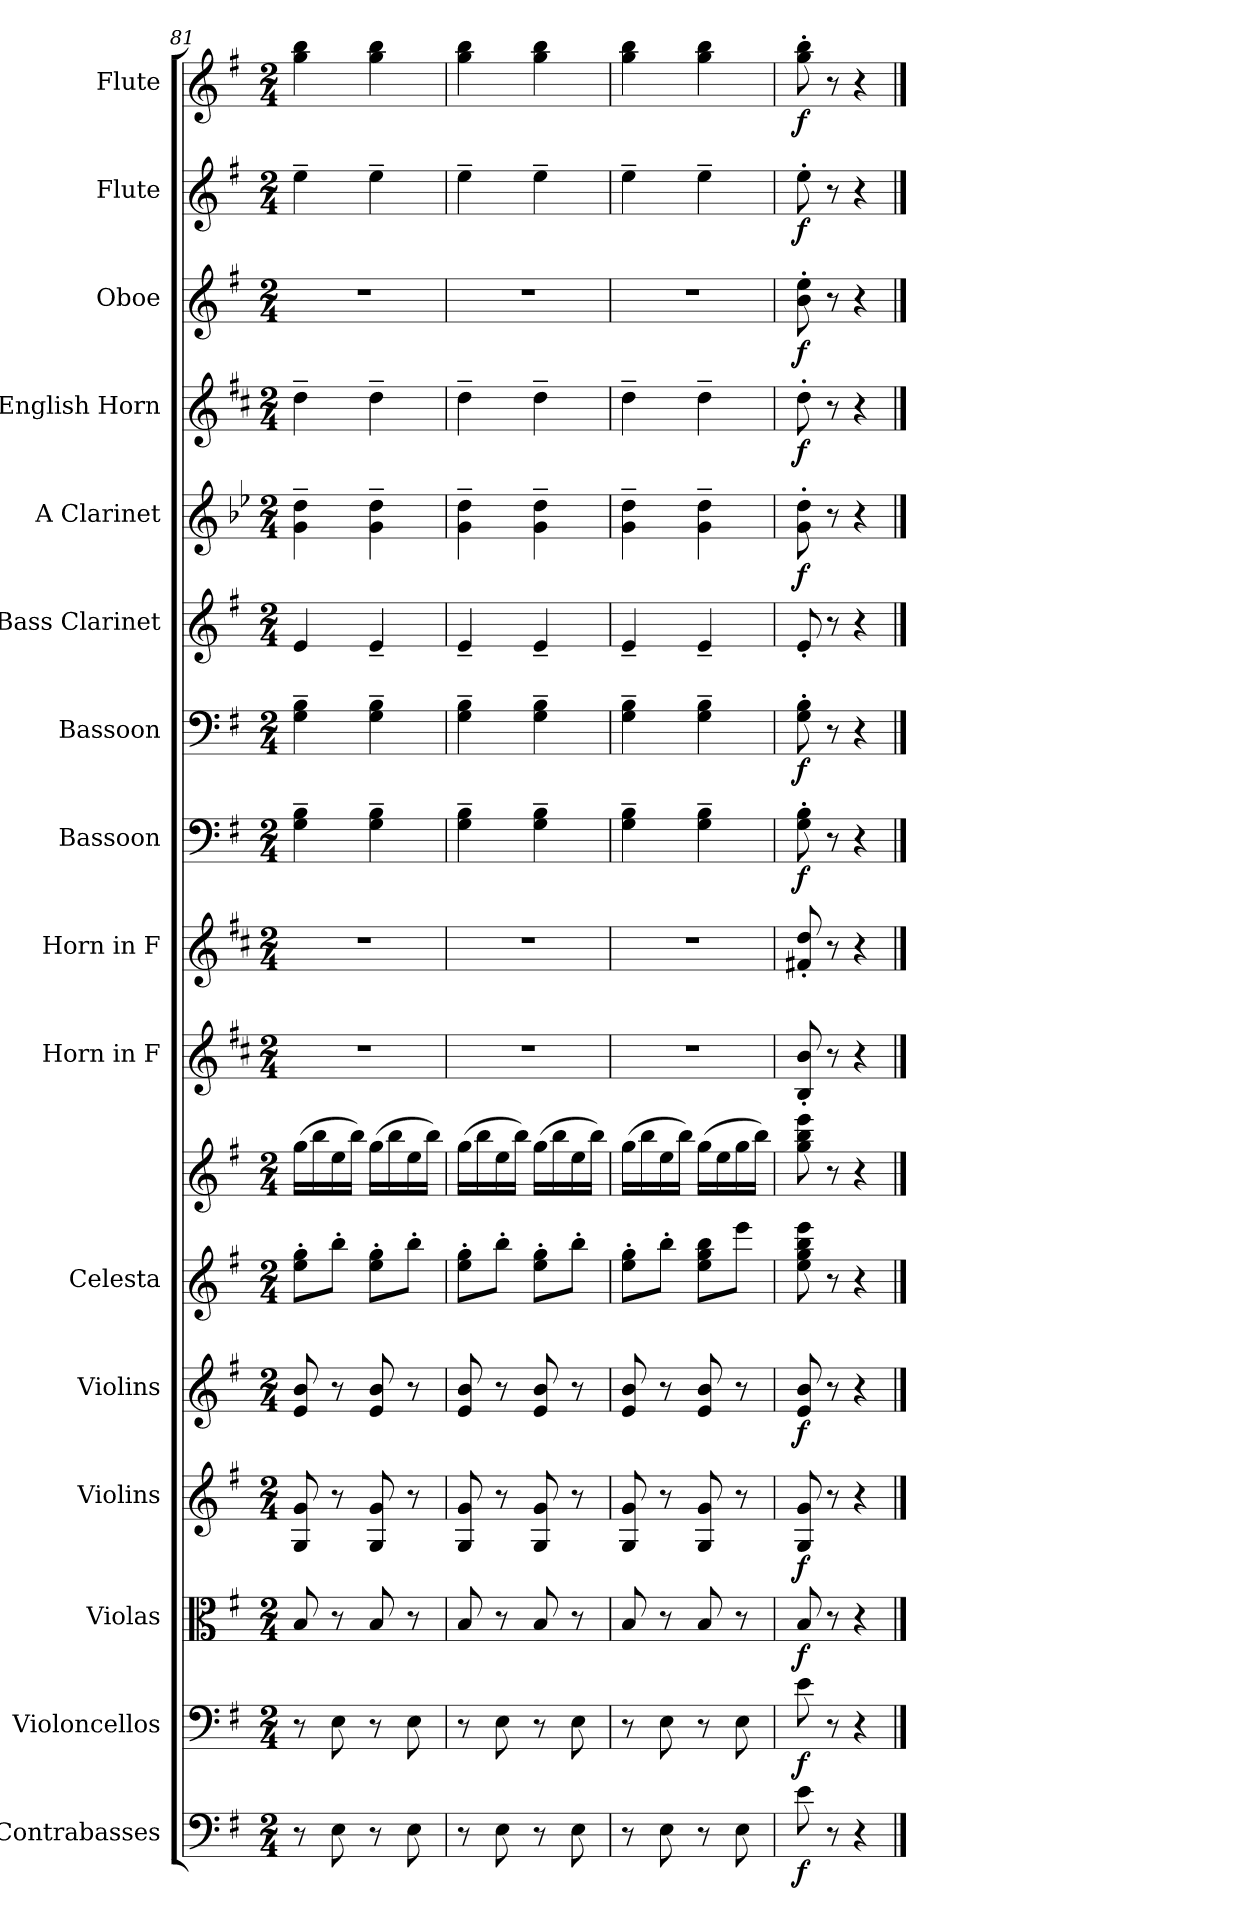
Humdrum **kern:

**kern	**dynam	**kern	**dynam	**kern	**dynam	**kern	**dynam	**kern	**dynam	**kern	**kern	**kern	**kern	**kern	**dynam	**kern	**dynam	**kern	**kern	**dynam	**kern	**dynam	**kern	**dynam	**kern	**dynam	**kern	**dynam
*part16	*part16	*part15	*part15	*part14	*part14	*part13	*part13	*part12	*part12	*part11	*part11	*part10	*part9	*part8	*part8	*part7	*part7	*part6	*part5	*part5	*part4	*part4	*part3	*part3	*part2	*part2	*part1	*part1
*staff17	*staff17	*staff16	*staff16	*staff15	*staff15	*staff14	*staff14	*staff13	*staff13	*staff12	*staff11	*staff10	*staff9	*staff8	*staff8	*staff7	*staff7	*staff6	*staff5	*staff5	*staff4	*staff4	*staff3	*staff3	*staff2	*staff2	*staff1	*staff1
*I"Contrabasses	*	*I"Violoncellos	*	*I"Violas	*	*I"Violins	*	*I"Violins	*	*I"Celesta	*	*I"Horn in F	*I"Horn in F	*I"Bassoon	*	*I"Bassoon	*	*I"Bass Clarinet	*I"A Clarinet	*	*I"English Horn	*	*I"Oboe	*	*I"Flute	*	*I"Flute	*
*I'Cbs.	*	*I'Vcs.	*	*I'Vlas.	*	*I'Vlns.	*	*I'Vlns.	*	*I'Cel.	*	*	*	*I'Bsn.	*	*I'Bsn.	*	*I'B. Cl.	*I'A Cl.	*	*I'E. Hn.	*	*I'Ob.	*	*I'Fl.	*	*I'Fl.	*
!!LO:PB:g=z
*clefF4	*	*clefF4	*	*clefC3	*	*clefG2	*	*clefG2	*	*clefG2	*clefG2	*clefG2	*clefG2	*clefF4	*	*clefF4	*	*clefG2	*clefG2	*	*clefG2	*	*clefG2	*	*clefG2	*	*clefG2	*
*ITrd7c12	*	*	*	*	*	*	*	*	*	*ITrd-7c-12	*ITrd-7c-12	*ITrd4c7	*ITrd4c7	*	*	*	*	*ITrd8c14	*ITrd2c3	*	*ITrd4c7	*	*	*	*	*	*	*
*k[f#]	*	*k[f#]	*	*k[f#]	*	*k[f#]	*	*k[f#]	*	*k[f#]	*k[f#]	*k[f#]	*k[f#]	*k[f#]	*	*k[f#]	*	*k[f#]	*k[f#]	*	*k[f#]	*	*k[f#]	*	*k[f#]	*	*k[f#]	*
*M2/4	*	*M2/4	*	*M2/4	*	*M2/4	*	*M2/4	*	*M2/4	*M2/4	*M2/4	*M2/4	*M2/4	*	*M2/4	*	*M2/4	*M2/4	*	*M2/4	*	*M2/4	*	*M2/4	*	*M2/4	*
=81	=81	=81	=81	=81	=81	=81	=81	=81	=81	=81	=81	=81	=81	=81	=81	=81	=81	=81	=81	=81	=81	=81	=81	=81	=81	=81	=81	=81
8r	.	8r	.	8B/	.	8G/ 8g/	.	8e/ 8b/	.	8eee\' 8ggg\'L	(>16ggg\LL	2r	2r	4G\~ 4B\~	.	4G\~ 4B\~	.	4E/	4e\~ 4b\~	.	4g~\	.	2r	.	4ee~\	.	4gg\ 4bb\	.
.	.	.	.	.	.	.	.	.	.	.	16bbb\	.	.	.	.	.	.	.	.	.	.	.	.	.	.	.	.	.
8EE\	.	8E\	.	8r	.	8r	.	8r	.	8bbb'\J	16eee\	.	.	.	.	.	.	.	.	.	.	.	.	.	.	.	.	.
.	.	.	.	.	.	.	.	.	.	.	16bbb\JJ)	.	.	.	.	.	.	.	.	.	.	.	.	.	.	.	.	.
8r	.	8r	.	8B/	.	8G/ 8g/	.	8e/ 8b/	.	8eee\' 8ggg\'L	(>16ggg\LL	.	.	4G\~ 4B\~	.	4G\~ 4B\~	.	4E~/	4e\~ 4b\~	.	4g~\	.	.	.	4ee~\	.	4gg\ 4bb\	.
.	.	.	.	.	.	.	.	.	.	.	16bbb\	.	.	.	.	.	.	.	.	.	.	.	.	.	.	.	.	.
8EE\	.	8E\	.	8r	.	8r	.	8r	.	8bbb'\J	16eee\	.	.	.	.	.	.	.	.	.	.	.	.	.	.	.	.	.
.	.	.	.	.	.	.	.	.	.	.	16bbb\JJ)	.	.	.	.	.	.	.	.	.	.	.	.	.	.	.	.	.
=82	=82	=82	=82	=82	=82	=82	=82	=82	=82	=82	=82	=82	=82	=82	=82	=82	=82	=82	=82	=82	=82	=82	=82	=82	=82	=82	=82	=82
8r	.	8r	.	8B/	.	8G/ 8g/	.	8e/ 8b/	.	8eee\' 8ggg\'L	(>16ggg\LL	2r	2r	4G\~ 4B\~	.	4G\~ 4B\~	.	4E~/	4e\~ 4b\~	.	4g~\	.	2r	.	4ee~\	.	4gg\ 4bb\	.
.	.	.	.	.	.	.	.	.	.	.	16bbb\	.	.	.	.	.	.	.	.	.	.	.	.	.	.	.	.	.
8EE\	.	8E\	.	8r	.	8r	.	8r	.	8bbb'\J	16eee\	.	.	.	.	.	.	.	.	.	.	.	.	.	.	.	.	.
.	.	.	.	.	.	.	.	.	.	.	16bbb\JJ)	.	.	.	.	.	.	.	.	.	.	.	.	.	.	.	.	.
8r	.	8r	.	8B/	.	8G/ 8g/	.	8e/ 8b/	.	8eee\' 8ggg\'L	(>16ggg\LL	.	.	4G\~ 4B\~	.	4G\~ 4B\~	.	4E~/	4e\~ 4b\~	.	4g~\	.	.	.	4ee~\	.	4gg\ 4bb\	.
.	.	.	.	.	.	.	.	.	.	.	16bbb\	.	.	.	.	.	.	.	.	.	.	.	.	.	.	.	.	.
8EE\	.	8E\	.	8r	.	8r	.	8r	.	8bbb'\J	16eee\	.	.	.	.	.	.	.	.	.	.	.	.	.	.	.	.	.
.	.	.	.	.	.	.	.	.	.	.	16bbb\JJ)	.	.	.	.	.	.	.	.	.	.	.	.	.	.	.	.	.
=83	=83	=83	=83	=83	=83	=83	=83	=83	=83	=83	=83	=83	=83	=83	=83	=83	=83	=83	=83	=83	=83	=83	=83	=83	=83	=83	=83	=83
8r	.	8r	.	8B/	.	8G/ 8g/	.	8e/ 8b/	.	8eee\' 8ggg\'L	(>16ggg\LL	2r	2r	4G\~ 4B\~	.	4G\~ 4B\~	.	4E~/	4e\~ 4b\~	.	4g~\	.	2r	.	4ee~\	.	4gg\ 4bb\	.
.	.	.	.	.	.	.	.	.	.	.	16bbb\	.	.	.	.	.	.	.	.	.	.	.	.	.	.	.	.	.
8EE\	.	8E\	.	8r	.	8r	.	8r	.	8bbb'\J	16eee\	.	.	.	.	.	.	.	.	.	.	.	.	.	.	.	.	.
.	.	.	.	.	.	.	.	.	.	.	16bbb\JJ)	.	.	.	.	.	.	.	.	.	.	.	.	.	.	.	.	.
8r	.	8r	.	8B/	.	8G/ 8g/	.	8e/ 8b/	.	8eee\ 8ggg\ 8bbb\L	(>16ggg\LL	.	.	4G\~ 4B\~	.	4G\~ 4B\~	.	4E~/	4e\~ 4b\~	.	4g~\	.	.	.	4ee~\	.	4gg\ 4bb\	.
.	.	.	.	.	.	.	.	.	.	.	16eee\	.	.	.	.	.	.	.	.	.	.	.	.	.	.	.	.	.
8EE\	.	8E\	.	8r	.	8r	.	8r	.	8eeee\J	16ggg\	.	.	.	.	.	.	.	.	.	.	.	.	.	.	.	.	.
.	.	.	.	.	.	.	.	.	.	.	16bbb\JJ)	.	.	.	.	.	.	.	.	.	.	.	.	.	.	.	.	.
=84	=84	=84	=84	=84	=84	=84	=84	=84	=84	=84	=84	=84	=84	=84	=84	=84	=84	=84	=84	=84	=84	=84	=84	=84	=84	=84	=84	=84
!	!LO:DY:b	!	!LO:DY:b	!	!LO:DY:b	!	!LO:DY:b	!	!LO:DY:b	!	!	!	!	!	!LO:DY:b	!	!LO:DY:b	!	!	!LO:DY:b	!	!LO:DY:b	!	!LO:DY:b	!	!LO:DY:b	!	!LO:DY:b
8E\	f	8e\	f	8B/	f	8G/ 8g/	f	8e/ 8b/	f	8eee\ 8ggg\ 8bbb\ 8eeee\	8ggg\ 8bbb\ 8eeee\	8E/' 8e/'	8Bn/' 8g/'	8G\' 8B\'	f	8G\' 8B\'	f	8E'/	8e\' 8b\'	f	8g'\	f	8b\' 8ee\'	f	8ee'\	f	8gg\' 8bb\'	f
8r	.	8r	.	8r	.	8r	.	8r	.	8r	8r	8r	8r	8r	.	8r	.	8r	8r	.	8r	.	8r	.	8r	.	8r	.
4r	.	4r	.	4r	.	4r	.	4r	.	4r	4r	4r	4r	4r	.	4r	.	4r	4r	.	4r	.	4r	.	4r	.	4r	.
==	==	==	==	==	==	==	==	==	==	==	==	==	==	==	==	==	==	==	==	==	==	==	==	==	==	==	==	==
*-	*-	*-	*-	*-	*-	*-	*-	*-	*-	*-	*-	*-	*-	*-	*-	*-	*-	*-	*-	*-	*-	*-	*-	*-	*-	*-	*-	*-
